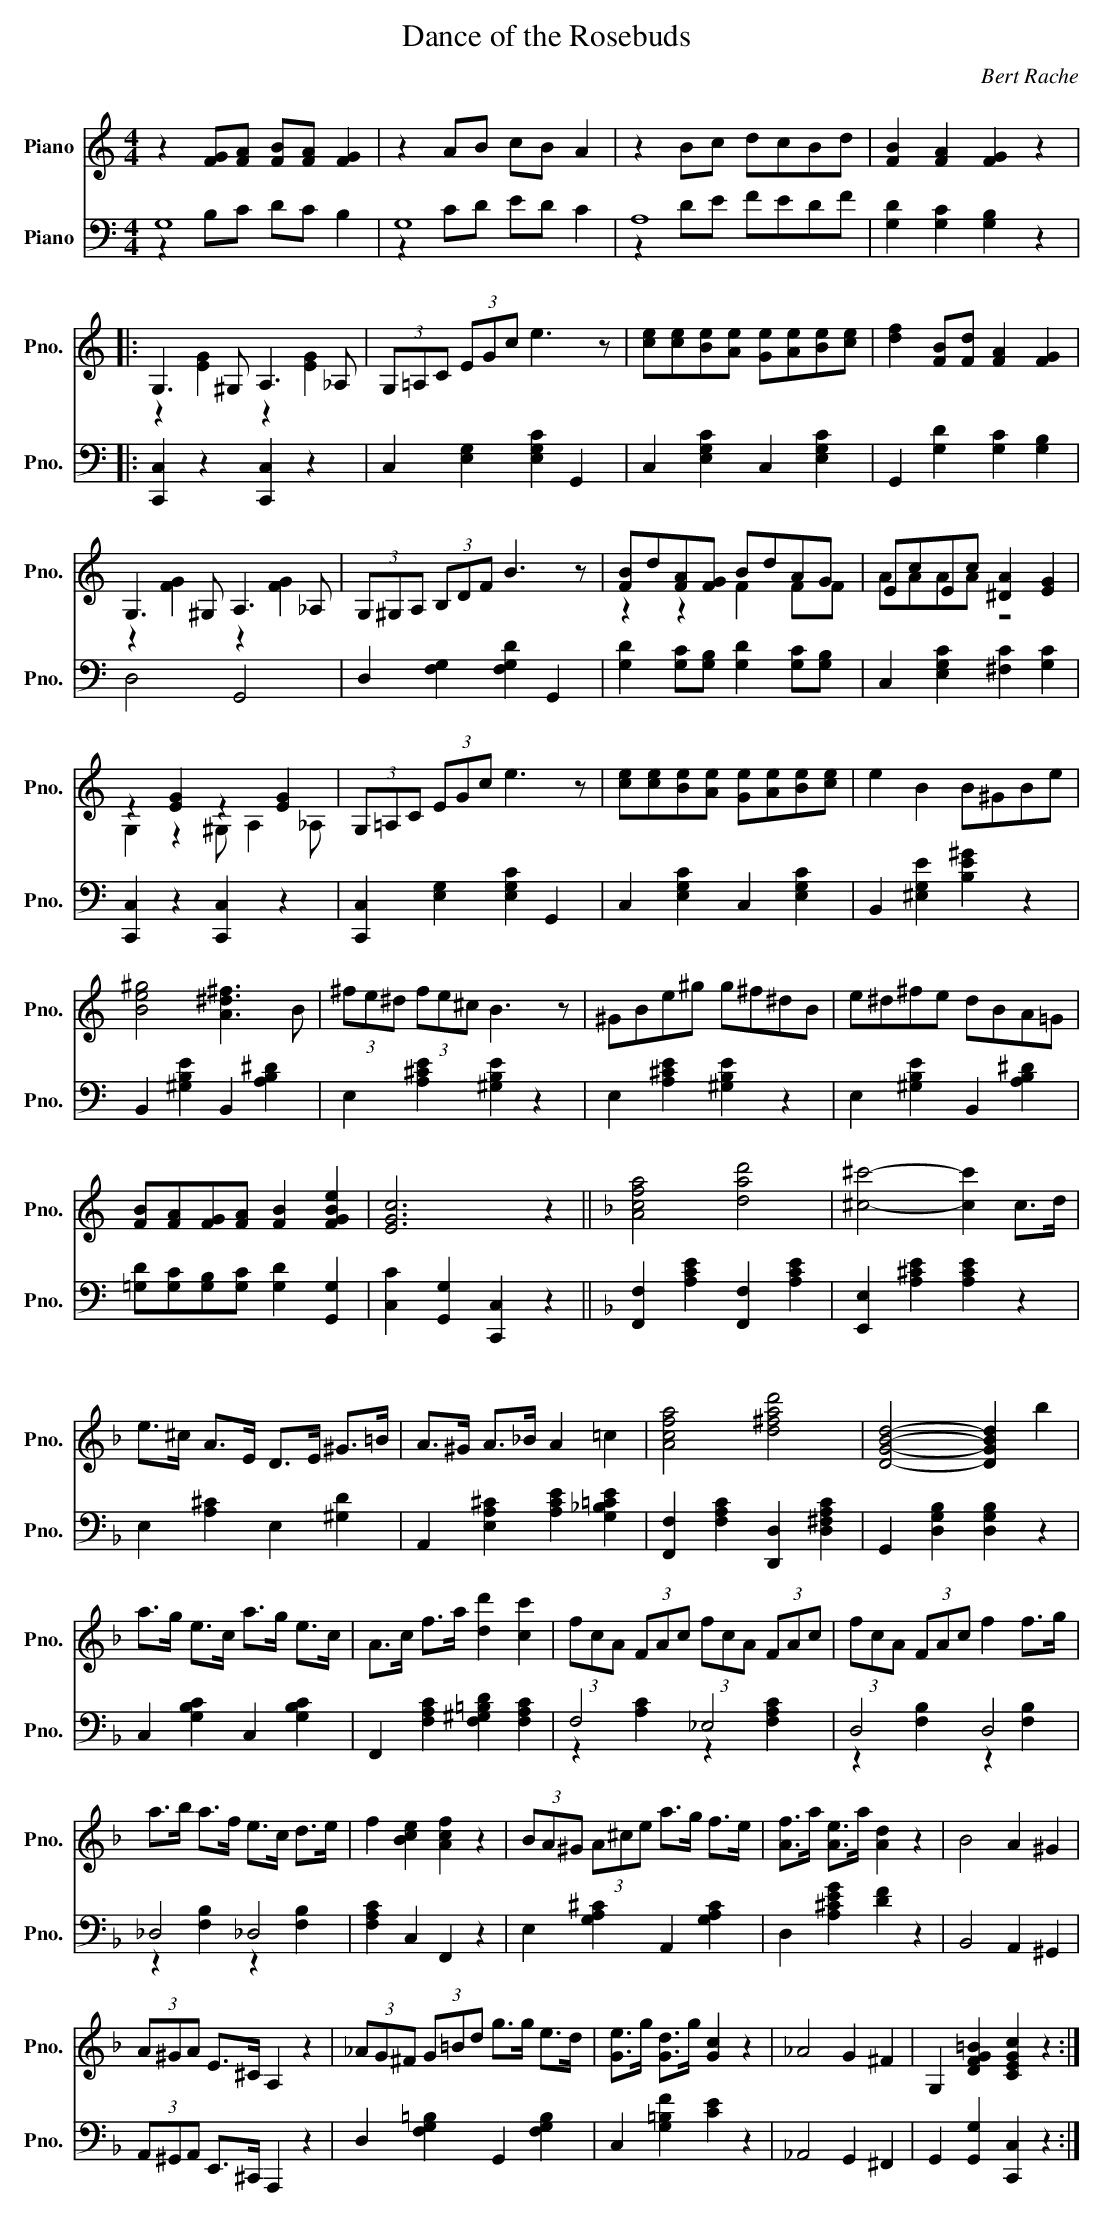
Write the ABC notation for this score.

X:1
T:Dance of the Rosebuds
C:Bert Rache
%%score ( 1 2 ) ( 3 4 )
L:1/8
M:4/4
K:C
V:1 treble nm="Piano" snm="Pno."
V:2 treble
V:3 bass nm="Piano" snm="Pno."
V:4 bass
V:1
z2 [FG][FA] [FB][FA] [FG]2 | z2 AB cB A2 | z2 Bc dcBd | [FB]2 [FA]2 [FG]2 z2 |:$ G,3 ^G, A,3 _A, |
(3G,=A,C (3EGc e3 z | [ce][ce][Be][Ae] [Ge][Ae][Be][ce] | [df]2 [FB][Fd] [FA]2 [FG]2 |$
G,3 ^G, A,3 _A, | (3G,^G,A, (3B,DF B3 z | [FB]d[FA][FG] BdAG | EcEc [^DA]2 [EG]2 |$
z2 [EG]2 z2 [EG]2 | (3G,=A,C (3EGc e3 z | [ce][ce][Be][Ae] [Ge][Ae][Be][ce] | e2 B2 B^GBe |$
[Be^g]4 [A^d^f]3 B | (3^fe^d (3fe^c B3 z | ^GBe^g g^f^dB | e^d^fe dBA=G |$
[FB][FA][FG][FA] [FB]2 [FGBe]2 | [EGc]6 z2 ||[K:F] [Acfa]4 [dad']4 | [^c^c']4- [cc']2 c>d |$
e>^c A>E D>E ^G>=B | A>^G A>_B A2 =c2 | [Acfa]4 [d^fad']4 | [DGBd]4- [DGBd]2 b2 |$
a>g e>c a>g e>c | A>c f>a [dd']2 [cc']2 | (3fcA (3FAc (3fcA (3FAc | (3fcA (3FAc f2 f>g |$
a>b a>f e>c d>e | f2 [Bce]2 [Acf]2 z2 | (3BA^G (3A^ce a>g f>e | [Af]>a [Ae]>a [Ad]2 z2 |
B4 A2 ^G2 |$ (3A^GA E>^C A,2 z2 | (3_AG^F (3G=Bd g>g e>d | [Ge]>g [Gd]>g [Gc]2 z2 | _A4 G2 ^F2 |
G,2 [DFG=B]2 [CEGc]2 z2 :|
V:2
x8 | x8 | x8 | x8 |:$ z2 [EG]2 z2 [EG]2 | x8 | x8 | x8 |$ z2 [FG]2 z2 [FG]2 | x8 | z2 z2 F2 FF |
AAAA z4 |$ G,2 z2 ^G, A,2 _A, | x8 | x8 | x8 |$ x8 | x8 | x8 | x8 |$ x8 | x8 ||[K:F] x8 | x8 |$
x8 | x8 | x8 | x8 |$ x8 | x8 | x8 | x8 |$ x8 | x8 | x8 | x8 | x8 |$ x8 | x8 | x8 | x8 | x8 :|
V:3
G,8 | G,8 | A,8 | [G,D]2 [G,C]2 [G,B,]2 z2 |:$ [C,,C,]2 z2 [C,,C,]2 z2 |
C,2 [E,G,]2 [E,G,C]2 G,,2 | C,2 [E,G,C]2 C,2 [E,G,C]2 | G,,2 [G,D]2 [G,C]2 [G,B,]2 |$ D,4 G,,4 |
D,2 [F,G,]2 [F,G,D]2 G,,2 | [G,D]2 [G,C][G,B,] [G,D]2 [G,C][G,B,] | C,2 [E,G,C]2 [^F,C]2 [G,C]2 |$
[C,,C,]2 z2 [C,,C,]2 z2 | [C,,C,]2 [E,G,]2 [E,G,C]2 G,,2 | C,2 [E,G,C]2 C,2 [E,G,C]2 |
B,,2 [^E,G,E]2 [B,E^G]2 z2 |$ B,,2 [^G,B,E]2 B,,2 [A,B,^D]2 | E,2 [A,^CE]2 [^G,B,E]2 z2 |
E,2 [A,^CE]2 [^G,B,E]2 z2 | E,2 [^G,B,E]2 B,,2 [A,B,^D]2 |$
[=G,D][G,C][G,B,][G,C] [G,D]2 [G,,G,]2 | [C,C]2 [G,,G,]2 [C,,C,]2 z2 ||
[K:F] [F,,F,]2 [A,CE]2 [F,,F,]2 [A,CE]2 | [E,,E,]2 [A,^CE]2 [A,CE]2 z2 |$ E,2 [A,^C]2 E,2 [^G,D]2 |
A,,2 [E,A,^C]2 [A,CE]2 [G,_B,=CE]2 | [F,,F,]2 [F,A,C]2 [D,,D,]2 [D,^F,A,C]2 |
G,,2 [D,G,B,]2 [D,G,B,]2 z2 |$ C,2 [G,B,C]2 C,2 [G,B,C]2 | F,,2 [F,A,C]2 [F,^G,=B,D]2 [F,A,C]2 |
F,4 _E,4 | D,4 D,4 |$ _D,4 _D,4 | [F,A,C]2 C,2 F,,2 z2 | E,2 [G,A,^C]2 A,,2 [G,A,C]2 |
D,2 [A,^CEG]2 [DF]2 z2 | B,,4 A,,2 ^G,,2 |$ (3A,,^G,,A,, E,,>^C,, A,,,2 z2 |
D,2 [F,G,=B,]2 G,,2 [F,G,B,]2 | C,2 [G,=B,F]2 [CE]2 z2 | _A,,4 G,,2 ^F,,2 |
G,,2 [G,,G,]2 [C,,C,]2 z2 :|
V:4
z2 B,C DC B,2 | z2 CD ED C2 | z2 DE FEDF | x8 |:$ x8 | x8 | x8 | x8 |$ x8 | x8 | x8 | x8 |$ x8 |
x8 | x8 | x8 |$ x8 | x8 | x8 | x8 |$ x8 | x8 ||[K:F] x8 | x8 |$ x8 | x8 | x8 | x8 |$ x8 | x8 |
z2 [A,C]2 z2 [F,A,C]2 | z2 [F,B,]2 z2 [F,B,]2 |$ z2 [F,B,]2 z2 [F,B,]2 | x8 | x8 | x8 | x8 |$ x8 |
x8 | x8 | x8 | x8 :|
